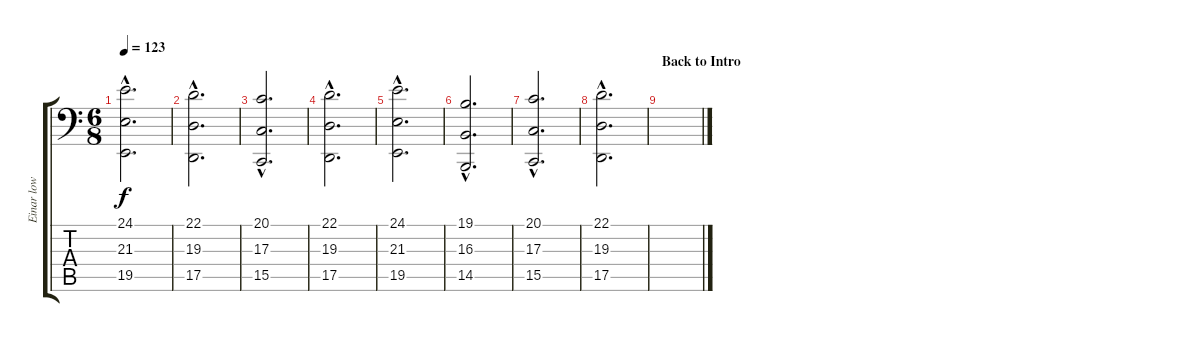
\track ("Einar low" "Einar low") {instrument stringensemble1}
\staff {score tabs}
\tuning (E2 B1 G1 D1 A0 E0) {hide}
\ts (6 8)
\tempo 123
\clef f4
\ks c
(24.1{hac} 21.3{hac} 19.5{hac}).2{d dy f volume 14} |
(22.1{hac} 19.3{hac} 17.5{hac}).2{d} |
(20.1{hac} 17.3{hac} 15.5{hac}).2{d} |
(22.1{hac} 19.3{hac} 17.5{hac}).2{d} |
(24.1{hac} 21.3{hac} 19.5{hac}).2{d} |
(19.1{hac} 16.3{hac} 14.5{hac}).2{d} |
(20.1{hac} 17.3{hac} 15.5{hac}).2{d} |
(22.1{hac} 19.3{hac} 17.5{hac}).2{d} |
\section ("" "Back to Intro")
